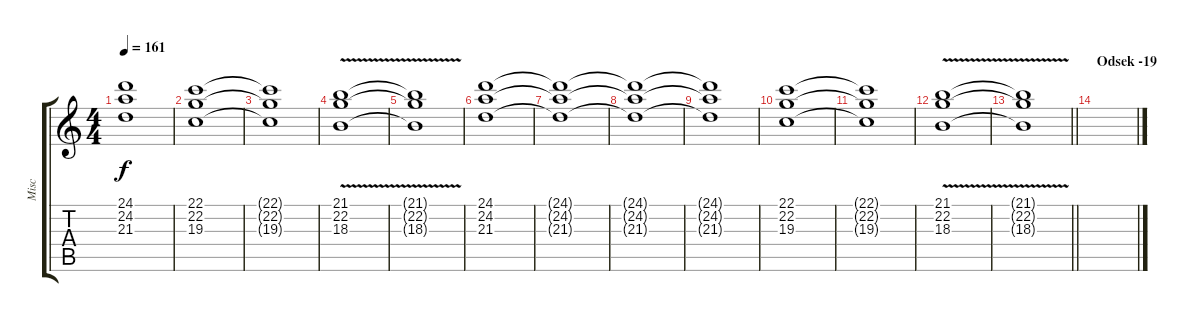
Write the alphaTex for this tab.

\track ("Misc" "Misc") {instrument choiraahs}
\staff {score tabs}
\tuning (D4 A3 F3 C3 G2 D2) {hide}
\ts (4 4)
\tempo 161
\clef g2
\ks c
(24.1{t} 24.2{t} 21.3{t}).1{dy f} |
(22.1 22.2 19.3).1 |
(22.1{t} 22.2{t} 19.3{t}).1 |
(21.1{v} 22.2 18.3).1 |
(21.1{t} 22.2{t} 18.3{t}).1 |
(24.1 24.2 21.3).1{volume 8 instrument rockorgan} |
(24.1{t} 24.2{t} 21.3{t}).1 |
(24.1{t} 24.2{t} 21.3{t}).1 |
(24.1{t} 24.2{t} 21.3{t}).1 |
(22.1 22.2 19.3).1 |
(22.1{t} 22.2{t} 19.3{t}).1 |
(21.1{v} 22.2 18.3).1 |
\barLineRight lightlight
(21.1{t} 22.2{t} 18.3{t}).1 |
\section ("" "Odsek -19")
